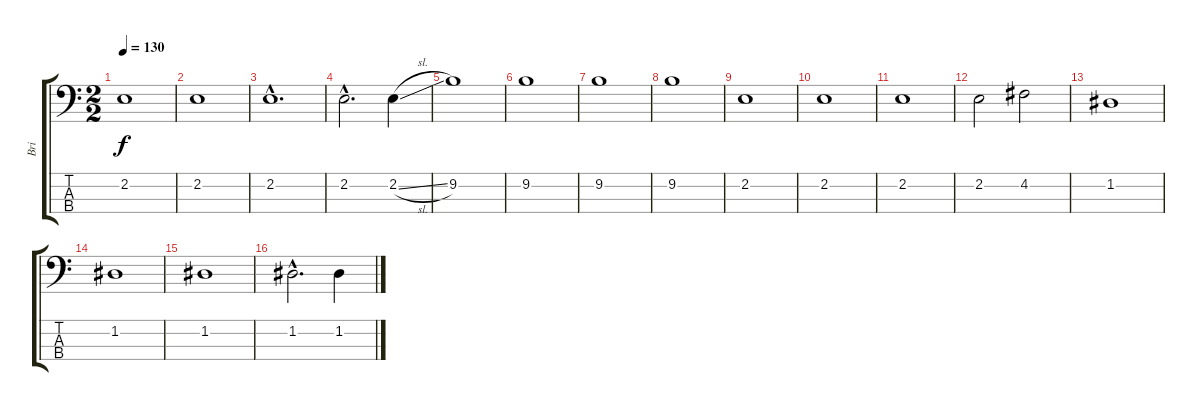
\track ("Bri" "Bri") {instrument acousticbass}
\staff {score tabs}
\tuning (G2 D2 A1 E1) {hide}
\ts (2 2)
\tempo 130
\clef f4
\ks c
2.2.1{dy f} |
2.2.1 |
2.2{hac}.1{d} |
2.2{hac}.2{d} 2.2{sl}.4 |
9.2.1 |
9.2.1 |
9.2.1 |
9.2.1 |
2.2.1 |
2.2.1 |
2.2.1 |
2.2.2 4.2.2 |
1.2.1 |
1.2.1 |
1.2.1 |
1.2{hac}.2{d} 1.2.4
